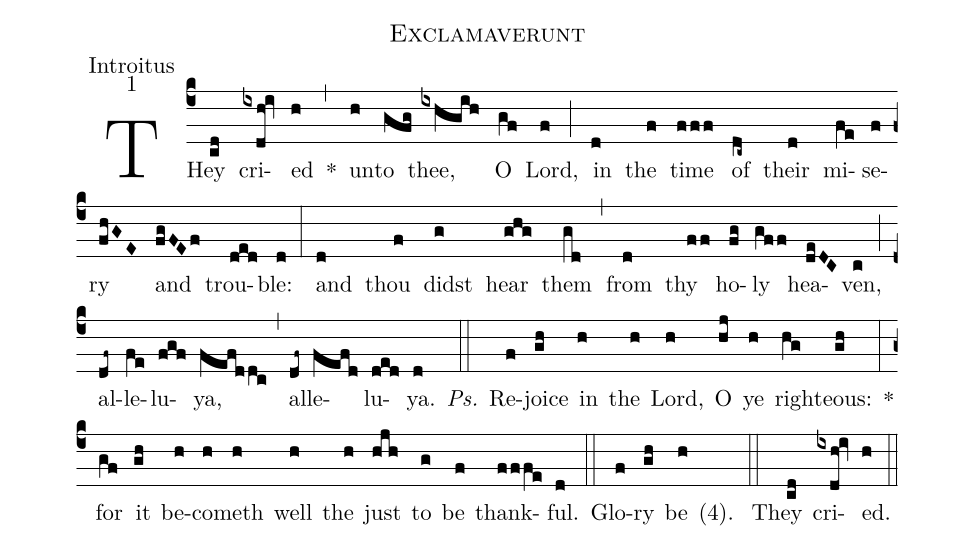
name:Exclamaverunt;
office-part:Introitus;
mode:1;
%%
(c4) THey(cd) cri(ixdh!iv)ed(h) *(,) un(h)to(gfg) thee,(ixhgih) O(gf) Lord,(f) (;) in(d) the(f) time(fff) of(dc~) their(d) mi(fe)se(f)ry(fhGE) and(fgFEf) trou(ded)ble:(d) (:) and(d) thou(f) didst(g) hear(ghg) them(gd) (,) from(d) thy(ff) ho(fg)ly(gff) hea(deDC)ven,(c) (;) al(df~)le(fe)lu(fgf)ya,(fefddc) (,) al(df~)le(fefd)lu(ded)ya.(d) <i>Ps.</i>(::) Re(f)joice(gh) in(h) the(h) Lord,(h) O(hj) ye(h) righ(hg)teous:(gh) *(:) for(gf) it(gh) be(h)com(h)eth(h) well(h) the(h) just(hjh) to(g) be(f) thank(fffe)ful.(d) (::) Glo(f)ry(gh) be(h) <v>(</v>4<v>)</v>.() (::) They(cd) cri(ixdh!iv)ed.(h) (::)
